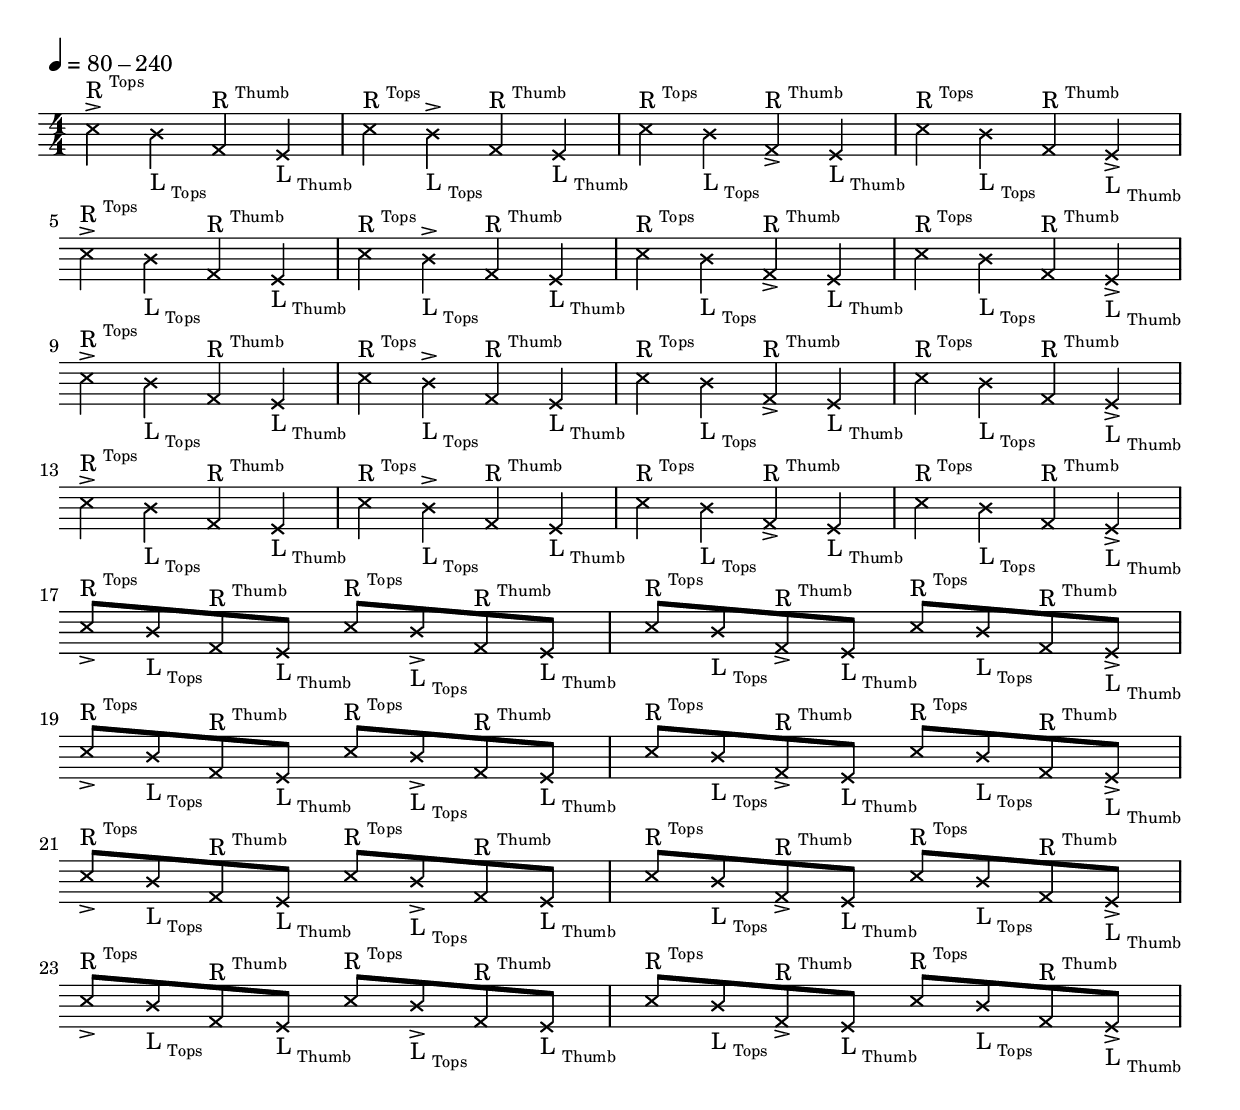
\version "2.24.1"
\include "../global.ly"

\layout {
  indent = -3.5
}

\relative {
  \defaultScoreSettings
  \tempo 4 = 80 - 240
  \time 4/4

  \rimNote

  \repeat unfold 4 {
    c''4^\RTopsTop-> b_\LTopsBtm   f^\RThumbTop   e_\LThumbBtm   
    c'4^\RTopsTop    b_\LTopsBtm-> f^\RThumbTop   e_\LThumbBtm   
    c'4^\RTopsTop    b_\LTopsBtm   f^\RThumbTop-> e_\LThumbBtm   
    c'4^\RTopsTop    b_\LTopsBtm   f^\RThumbTop   e_\LThumbBtm-> 
    \break
  }

  \repeat unfold 4 {
    c'8^\RTopsTop-> b_\LTopsBtm   f^\RThumbTop   e_\LThumbBtm   
    c'8^\RTopsTop   b_\LTopsBtm-> f^\RThumbTop   e_\LThumbBtm   
    c'8^\RTopsTop   b_\LTopsBtm   f^\RThumbTop-> e_\LThumbBtm   
    c'8^\RTopsTop   b_\LTopsBtm   f^\RThumbTop   e_\LThumbBtm-> 
    \break
  }

  \resetNoteHead
}